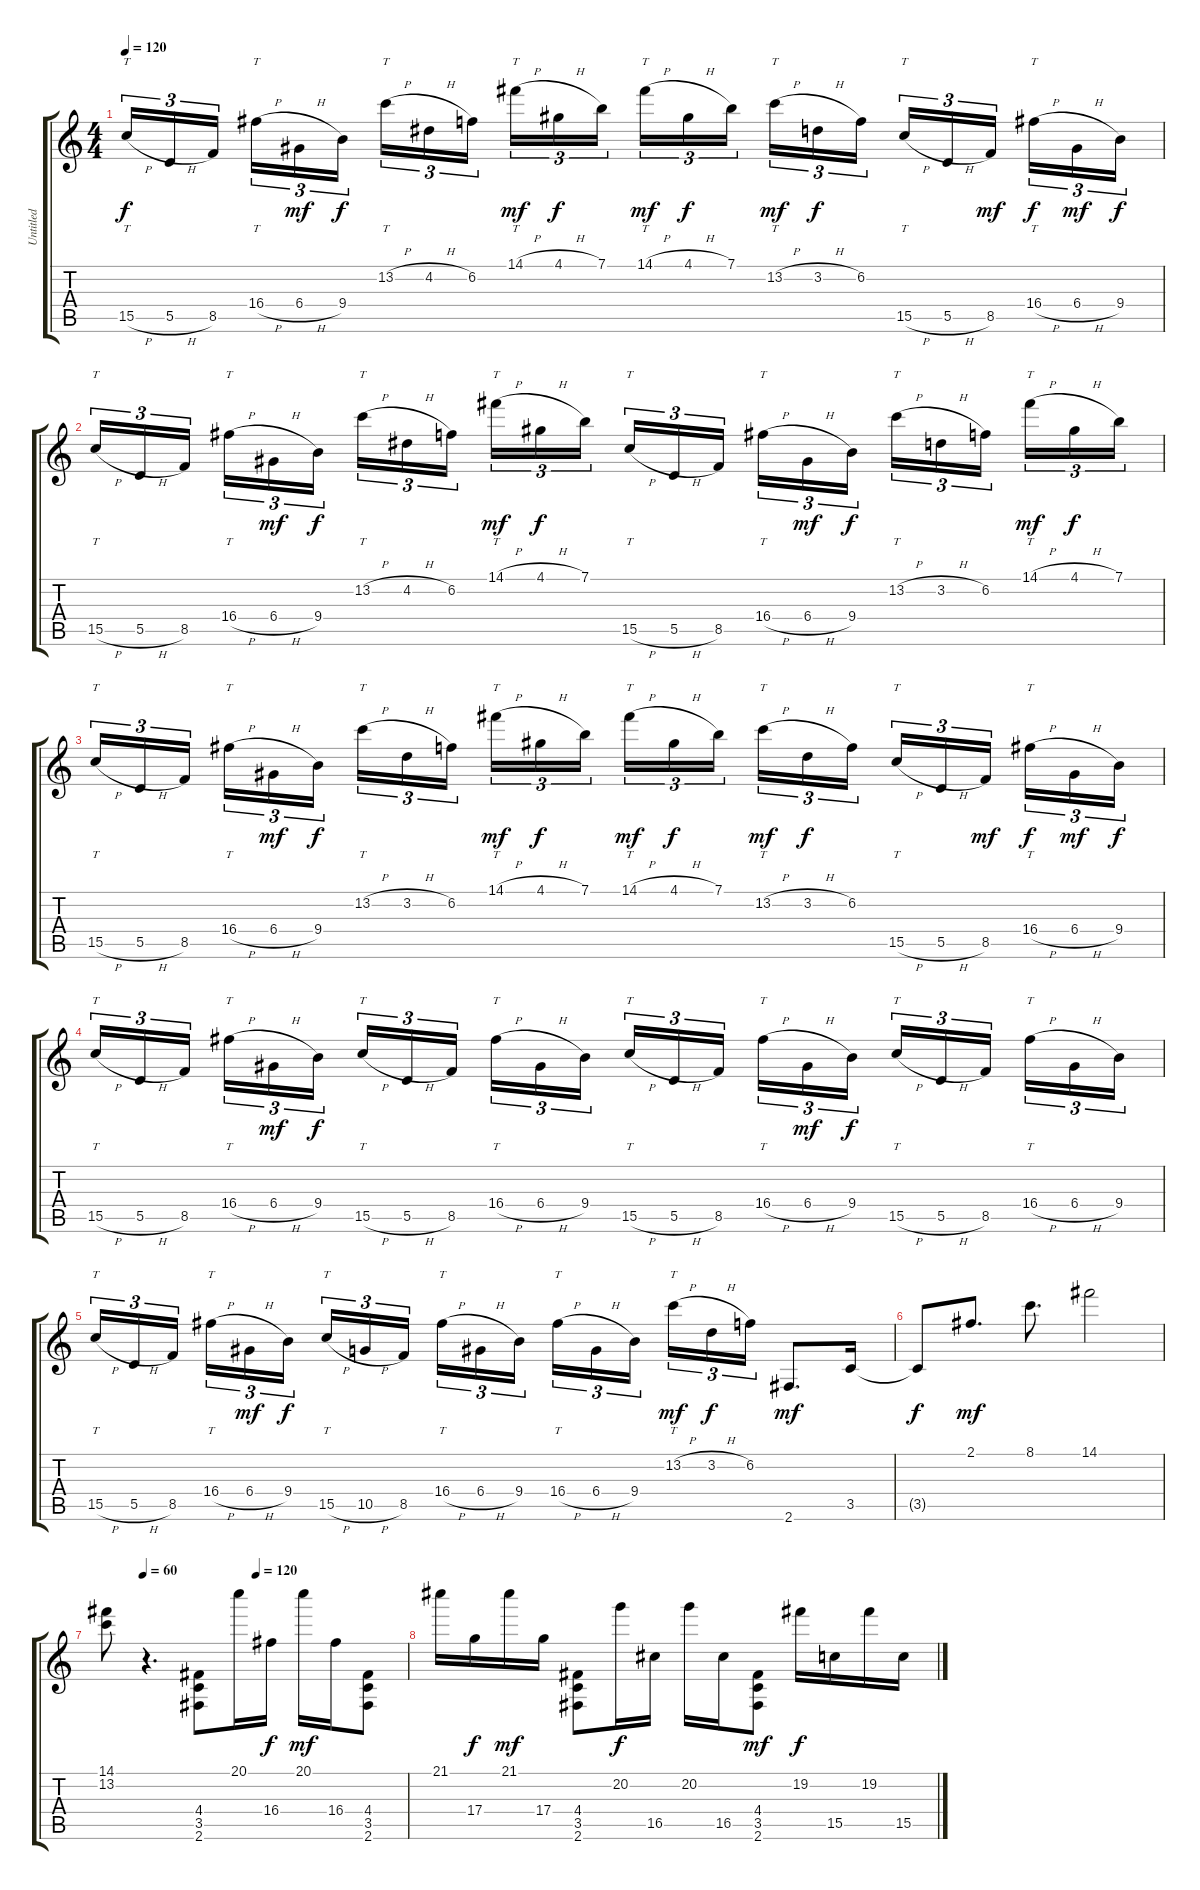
\track ("Untitled" "Untitled") {instrument overdrivenguitar}
\staff {score tabs}
\tuning (E4 B3 G3 D3 A2 E2) {hide}
\ts (4 4)
\tempo 120
\clef g2
\ks c
15.5{h}.16{tt tu (3 2) dy f} 5.5{h}.16{tu (3 2)} 8.5.16{tu (3 2) beam splitsecondary} 16.4{h}.16{tt tu (3 2)} 6.4{h}.16{tu (3 2) dy mf} 9.4.16{tu (3 2) dy f} 13.2{h}.16{tt tu (3 2)} 4.2{h}.16{tu (3 2)} 6.2.16{tu (3 2) beam splitsecondary} 14.1{h}.16{tt tu (3 2) dy mf} 4.1{h}.16{tu (3 2) dy f} 7.1.16{tu (3 2)} 14.1{h}.16{tt tu (3 2) dy mf} 4.1{h}.16{tu (3 2) dy f} 7.1.16{tu (3 2) beam splitsecondary} 13.2{h}.16{tt tu (3 2) dy mf} 3.2{h}.16{tu (3 2) dy f} 6.2.16{tu (3 2)} 15.5{h}.16{tt tu (3 2)} 5.5{h}.16{tu (3 2)} 8.5.16{tu (3 2) dy mf beam splitsecondary} 16.4{h}.16{tt tu (3 2) dy f} 6.4{h}.16{tu (3 2) dy mf} 9.4.16{tu (3 2) dy f} |
15.5{h}.16{tt tu (3 2)} 5.5{h}.16{tu (3 2)} 8.5.16{tu (3 2) beam splitsecondary} 16.4{h}.16{tt tu (3 2)} 6.4{h}.16{tu (3 2) dy mf} 9.4.16{tu (3 2) dy f} 13.2{h}.16{tt tu (3 2)} 4.2{h}.16{tu (3 2)} 6.2.16{tu (3 2) beam splitsecondary} 14.1{h}.16{tt tu (3 2) dy mf} 4.1{h}.16{tu (3 2) dy f} 7.1.16{tu (3 2)} 15.5{h}.16{tt tu (3 2)} 5.5{h}.16{tu (3 2)} 8.5.16{tu (3 2) beam splitsecondary} 16.4{h}.16{tt tu (3 2)} 6.4{h}.16{tu (3 2) dy mf} 9.4.16{tu (3 2) dy f} 13.2{h}.16{tt tu (3 2)} 3.2{h}.16{tu (3 2)} 6.2.16{tu (3 2) beam splitsecondary} 14.1{h}.16{tt tu (3 2) dy mf} 4.1{h}.16{tu (3 2) dy f} 7.1.16{tu (3 2)} |
15.5{h}.16{tt tu (3 2)} 5.5{h}.16{tu (3 2)} 8.5.16{tu (3 2) beam splitsecondary} 16.4{h}.16{tt tu (3 2)} 6.4{h}.16{tu (3 2) dy mf} 9.4.16{tu (3 2) dy f} 13.2{h}.16{tt tu (3 2)} 3.2{h}.16{tu (3 2)} 6.2.16{tu (3 2) beam splitsecondary} 14.1{h}.16{tt tu (3 2) dy mf} 4.1{h}.16{tu (3 2) dy f} 7.1.16{tu (3 2)} 14.1{h}.16{tt tu (3 2) dy mf} 4.1{h}.16{tu (3 2) dy f} 7.1.16{tu (3 2) beam splitsecondary} 13.2{h}.16{tt tu (3 2) dy mf} 3.2{h}.16{tu (3 2) dy f} 6.2.16{tu (3 2)} 15.5{h}.16{tt tu (3 2)} 5.5{h}.16{tu (3 2)} 8.5.16{tu (3 2) dy mf beam splitsecondary} 16.4{h}.16{tt tu (3 2) dy f} 6.4{h}.16{tu (3 2) dy mf} 9.4.16{tu (3 2) dy f} |
15.5{h}.16{tt tu (3 2)} 5.5{h}.16{tu (3 2)} 8.5.16{tu (3 2) beam splitsecondary} 16.4{h}.16{tt tu (3 2)} 6.4{h}.16{tu (3 2) dy mf} 9.4.16{tu (3 2) dy f} 15.5{h}.16{tt tu (3 2)} 5.5{h}.16{tu (3 2)} 8.5.16{tu (3 2) beam splitsecondary} 16.4{h}.16{tt tu (3 2)} 6.4{h}.16{tu (3 2)} 9.4.16{tu (3 2)} 15.5{h}.16{tt tu (3 2)} 5.5{h}.16{tu (3 2)} 8.5.16{tu (3 2) beam splitsecondary} 16.4{h}.16{tt tu (3 2)} 6.4{h}.16{tu (3 2) dy mf} 9.4.16{tu (3 2) dy f} 15.5{h}.16{tt tu (3 2)} 5.5{h}.16{tu (3 2)} 8.5.16{tu (3 2) beam splitsecondary} 16.4{h}.16{tt tu (3 2)} 6.4{h}.16{tu (3 2)} 9.4.16{tu (3 2)} |
15.5{h}.16{tt tu (3 2)} 5.5{h}.16{tu (3 2)} 8.5.16{tu (3 2) beam splitsecondary} 16.4{h}.16{tt tu (3 2)} 6.4{h}.16{tu (3 2) dy mf} 9.4.16{tu (3 2) dy f} 15.5{h}.16{tt tu (3 2)} 10.5{h}.16{tu (3 2)} 8.5.16{tu (3 2) beam splitsecondary} 16.4{h}.16{tt tu (3 2)} 6.4{h}.16{tu (3 2)} 9.4.16{tu (3 2)} 16.4{h}.16{tt tu (3 2)} 6.4{h}.16{tu (3 2)} 9.4.16{tu (3 2) beam splitsecondary} 13.2{h}.16{tt tu (3 2) dy mf} 3.2{h}.16{tu (3 2) dy f} 6.2.16{tu (3 2)} 2.6.8{d dy mf} 3.5.16 |
3.5{t}.8{dy f} 2.1.8{d dy mf} 8.1.8{d} 14.1.2 |
\tempo (60 0.125)
\tempo (120 0.5)
(14.1 13.2).8 r.4{d} (4.4 3.5 2.6).8 20.1.16 16.4.16{dy f} 20.1.16{dy mf} 16.4.16 (4.4 3.5 2.6).8 |
21.1.16 17.4.16{dy f} 21.1.16{dy mf} 17.4.16 (4.4 3.5 2.6).8 20.2.16{dy f} 16.5.16 20.2.16 16.5.16 (4.4 3.5 2.6).8{dy mf} 19.2.16{dy f} 15.5.16 19.2.16 15.5.16
